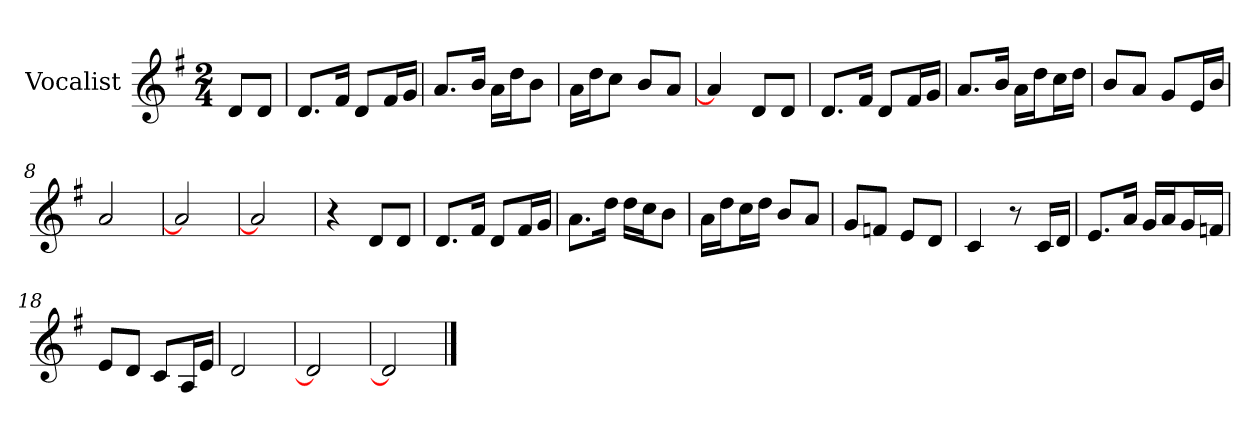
**kern
*part1
*staff1
*I"Vocalist
*k[f#]
*G:
*M2/4
=
8dL
8dJ
=1
8.dL
16f#Jk
8dL
16f#L
16gJJ
=2
8.aL
16bJk
16aLL
16ddJ
8bJ
=3
16aLL
16ddJ
8ccJ
8bL
8aJ
=4
4a]
8dL
8dJ
=5
8.dL
16f#Jk
8dL
16f#L
16gJJ
=6
8.aL
16bJk
16aLL
16ddJ
16ccL
16ddJJ
=7
8bL
8aJ
8gL
16eL
16bJJ
=8
2a
=9
2a]
=10
2a]
=11
4r
8dL
8dJ
=12
8.dL
16f#Jk
8dL
16f#L
16gJJ
=13
8.aL
16ddJk
16ddLL
16ccJ
8bJ
=14
16aLL
16ddJ
16ccL
16ddJJ
8bL
8aJ
=15
8gL
8fnJ
8eL
8dJ
=16
4c
8r
16cLL
16dJJ
=17
8.eL
16aJk
16gLL
16aJ
16gL
16fnJJ
=18
8eL
8dJ
8cL
16AL
16eJJ
=19
2d
=20
2d]
=21
2d]
==
*-
